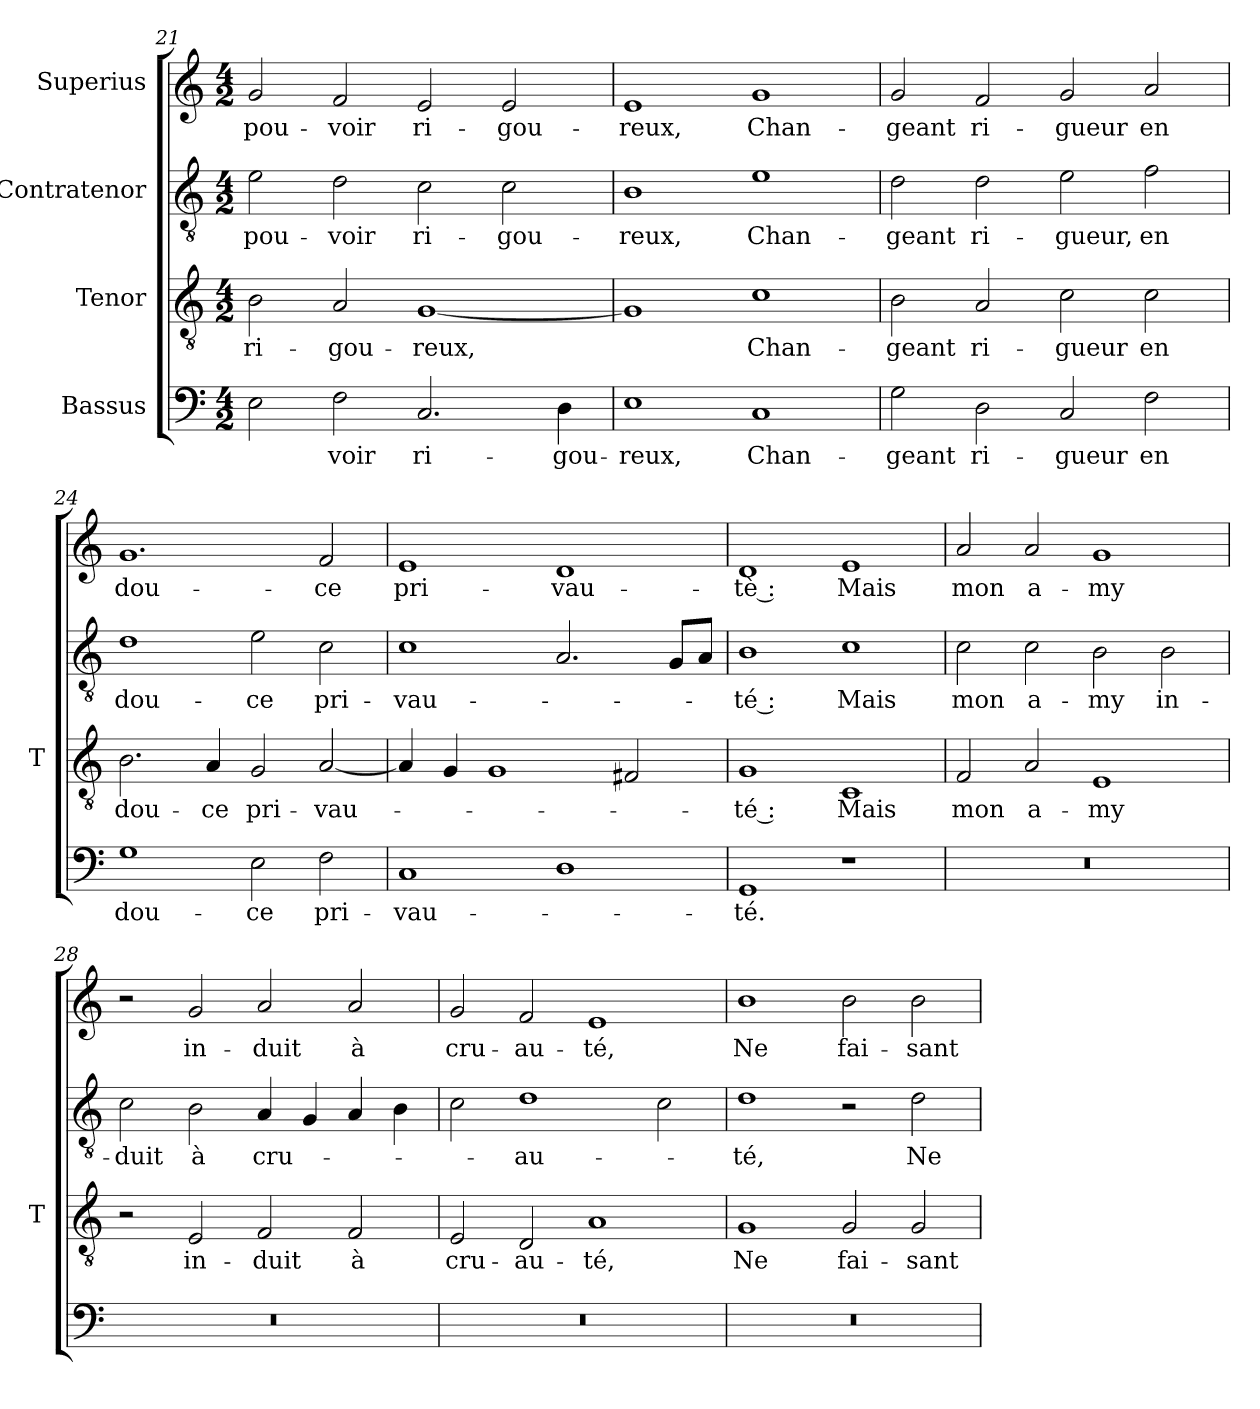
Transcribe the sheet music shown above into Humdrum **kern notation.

**kern	**text	**kern	**text	**kern	**text	**kern	**text
*part4	*part4	*part3	*part3	*part2	*part2	*part1	*part1
*staff4	*staff4	*staff3	*staff3	*staff2	*staff2	*staff1	*staff1
*I"Bassus	*	*I"Tenor	*	*I"Contratenor	*	*I"Superius	*
*	*	*I'T	*	*	*	*	*
*clefF4	*	*clefGv2	*	*clefGv2	*	*clefG2	*
*k[]	*	*k[]	*	*k[]	*	*k[]	*
*M4/2	*	*M4/2	*	*M4/2	*	*M4/2	*
=21	=21	=21	=21	=21	=21	=21	=21
2E	.	2B	ri-	2e	pou-	2g	pou-
2F	-voir	2A	gou-	2d	-voir	2f	-voir
2.C	ri-	[1G	-reux,	2c	ri-	2e	ri-
.	.	.	.	2c	gou-	2e	gou-
4D	gou-	.	.	.	.	.	.
=22	=22	=22	=22	=22	=22	=22	=22
1E	-reux,	1G]	.	1B	-reux,	1e	-reux,
1C	Chan-	1c	Chan-	1e	Chan-	1g	Chan-
=23	=23	=23	=23	=23	=23	=23	=23
2G	-geant	2B	-geant	2d	-geant	2g	-geant
2D	ri-	2A	ri-	2d	ri-	2f	ri-
2C	-gueur	2c	-gueur	2e	-gueur,	2g	-gueur
2F	-en	2c	-en	2f	-en	2a	-en
=24	=24	=24	=24	=24	=24	=24	=24
1G	dou-	2.B	dou-	1d	dou-	1.g	dou-
.	.	4A	-ce	.	.	.	.
2E	-ce	2G	pri-	2e	-ce	.	.
2F	pri-	[2A	vau-	2c	pri-	2f	-ce
=25	=25	=25	=25	=25	=25	=25	=25
1C	vau-	4A]	.	1c	vau-	1e	pri-
.	.	4G	.	.	.	.	.
.	.	1G	.	.	.	.	.
1D	.	.	.	2.A	.	1d	vau-
.	.	2F#X	.	.	.	.	.
.	.	.	.	8GL	.	.	.
.	.	.	.	8AJ	.	.	.
=26	=26	=26	=26	=26	=26	=26	=26
1GG	-té.	1G	-té :	1B	-té :	1d	-tè :
1r	.	1C	-Mais	1c	-Mais	1e	-Mais
=27	=27	=27	=27	=27	=27	=27	=27
0r	.	2F	-mon	2c	-mon	2a	-mon
.	.	2A	a-	2c	a-	2a	a-
.	.	1E	-my	2B	-my	1g	-my
.	.	.	.	2B	in-	.	.
=28	=28	=28	=28	=28	=28	=28	=28
0r	.	2r	.	2c	-duit	2r	.
.	.	2E	in-	2B	-à	2g	in-
.	.	2F	-duit	4A	cru-	2a	-duit
.	.	.	.	4G	.	.	.
.	.	2F	-à	4A	.	2a	-à
.	.	.	.	4B	.	.	.
=29	=29	=29	=29	=29	=29	=29	=29
0r	.	2E	cru-	2c	.	2g	cru-
.	.	2D	au-	1d	au-	2f	au-
.	.	1A	-té,	.	.	1e	-té,
.	.	.	.	2c	.	.	.
=30	=30	=30	=30	=30	=30	=30	=30
0r	.	1G	-Ne	1d	-té,	1b	-Ne
.	.	2G	fai-	2r	.	2b	fai-
.	.	2G	-sant	2d	-Ne	2b	-sant
=	=	=	=	=	=	=	=
*-	*-	*-	*-	*-	*-	*-	*-
